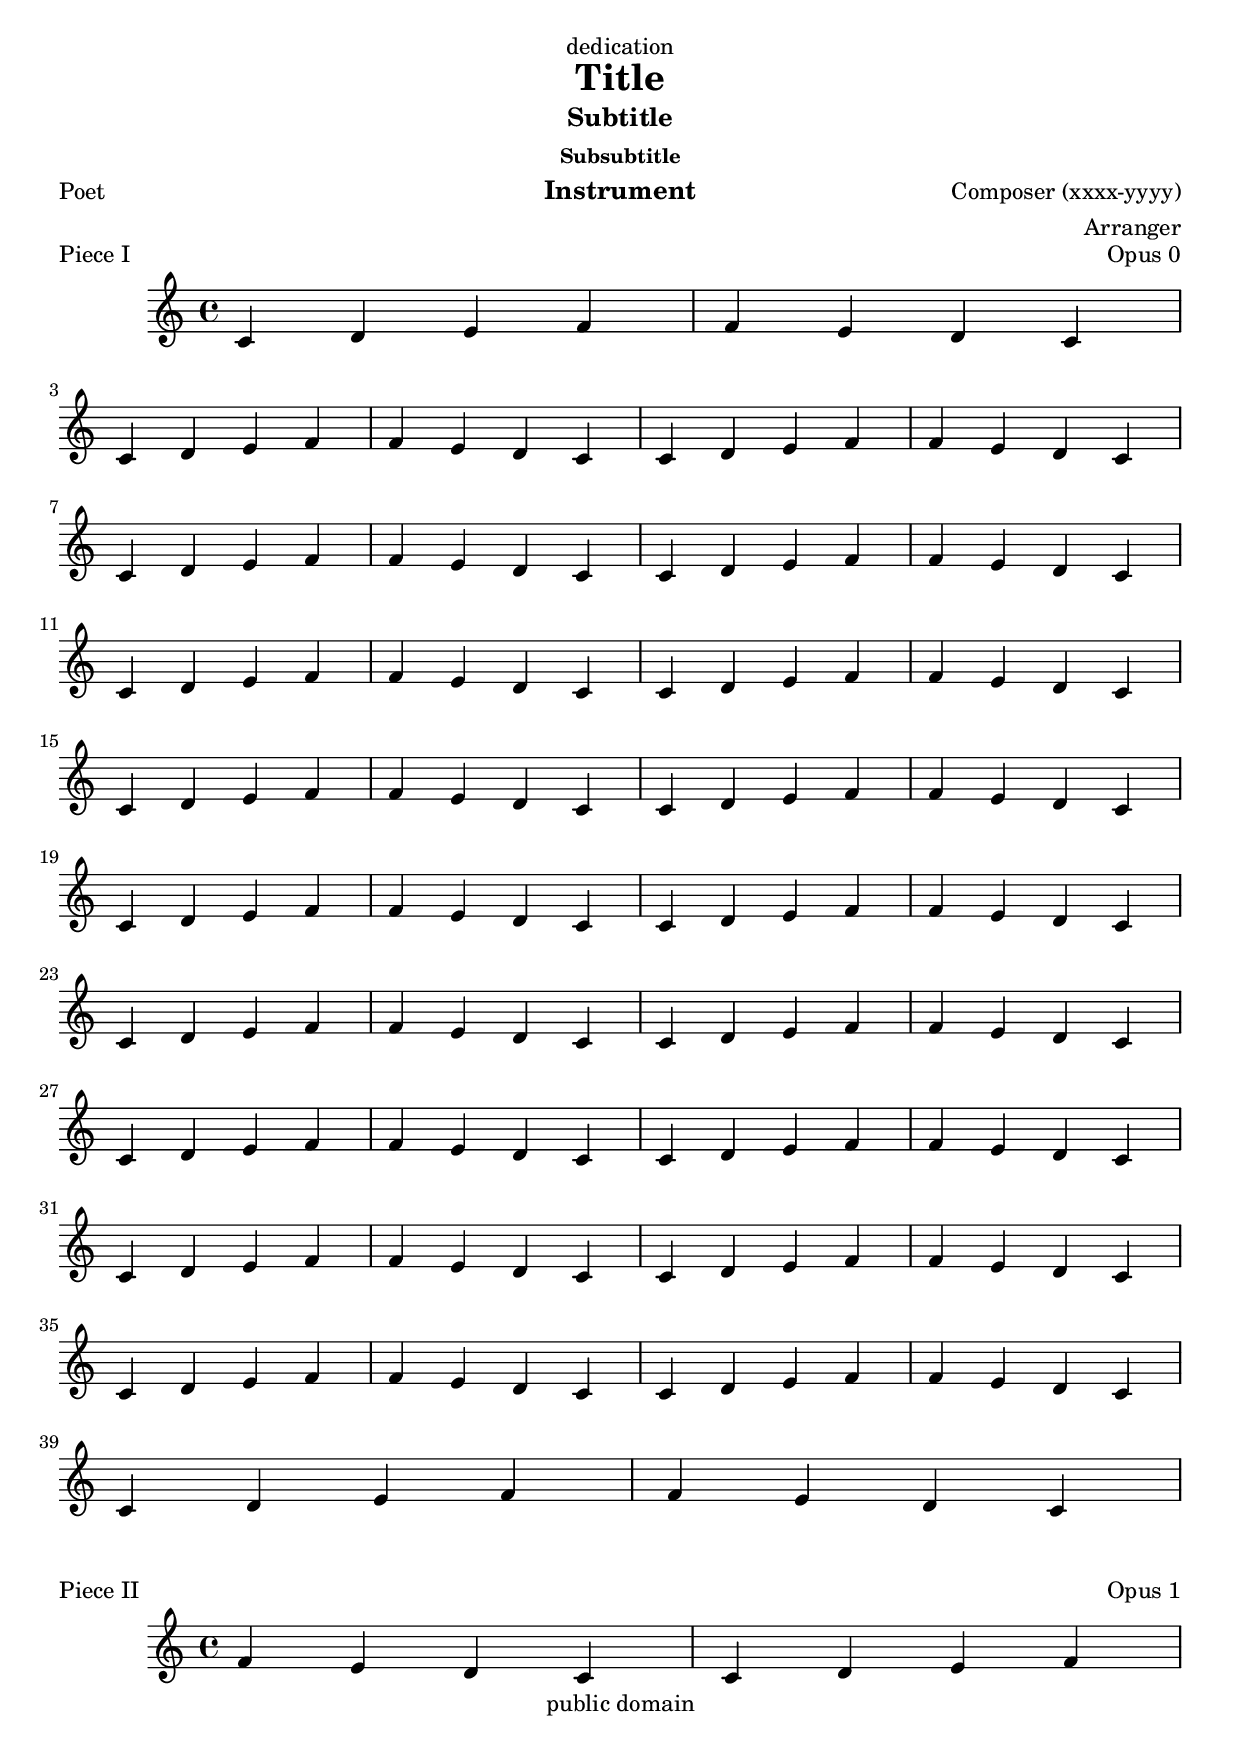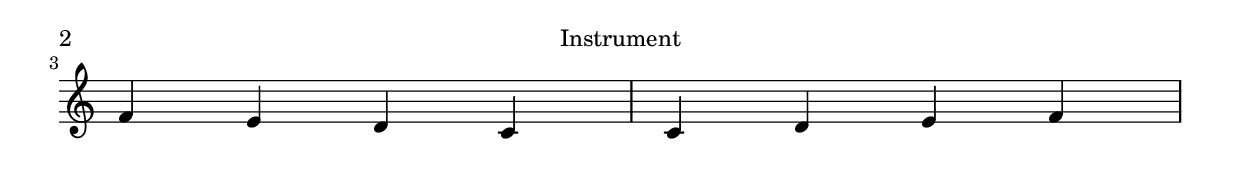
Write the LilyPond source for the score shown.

\version "1.3.146"
\header {
  filename =  "title.ly"
  dedication = "dedication"
  title = "Title"
  subtitle = "Subtitle"
  subsubtitle = "Subsubtitle"
  composer = "Composer (xxxx-yyyy)"
  instrument = "Instrument"
  arranger = "Arranger"
  poet = "Poet"
  % ugr: warning: Identifier name is a keyword: `translator'
  % translator = "Translator"
  texttranslator = "Translator"
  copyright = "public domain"
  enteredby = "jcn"
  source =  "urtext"
}

\score {
  \context Staff \notes \relative c' {
     \repeat unfold 10 {
       c d e f f e d c \break
       c d e f f e d c
     }
  }
  \header {
    opus = "Opus 0"
    piece = "Piece I"
  }
}

\score {
  \notes \relative c' {
     f e d c c d e f \break
     f e d c c d e f
  }
  \header { 
    opus = "Opus 1"
    piece = "Piece II" 
  }
}

